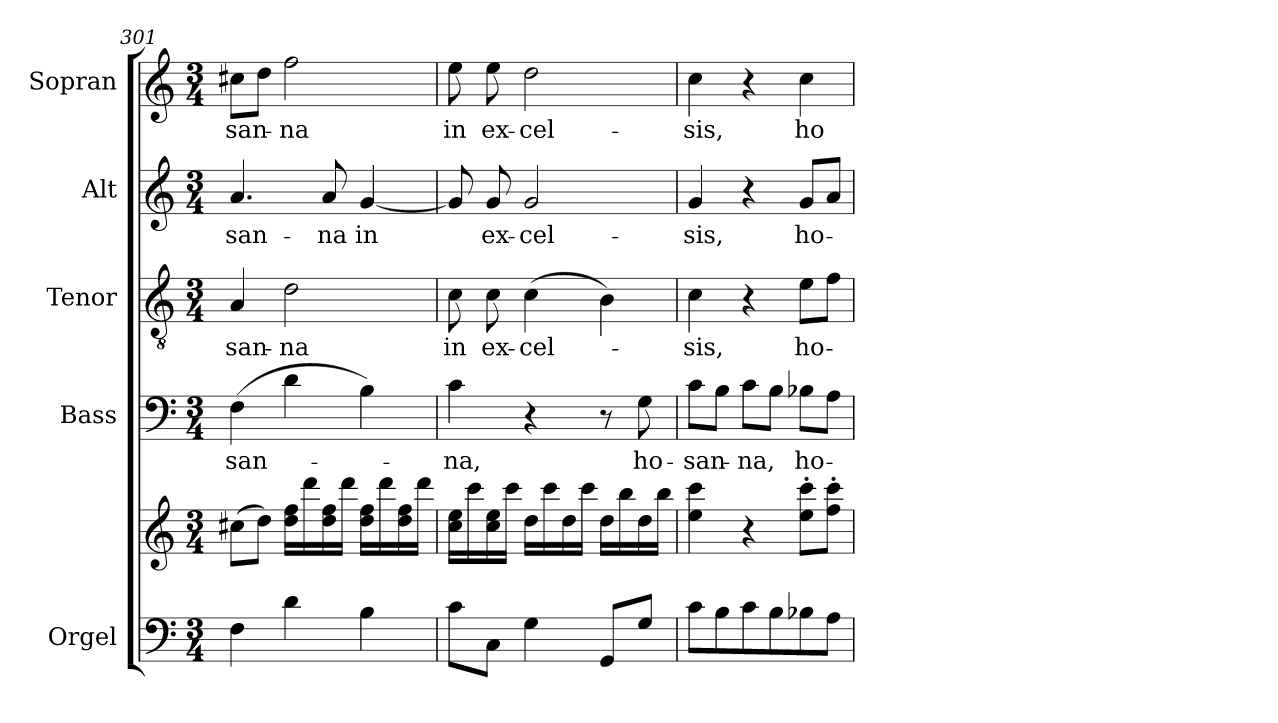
**kern	**kern	**kern	**text	**kern	**text	**kern	**text	**kern	**text
*part5	*part5	*part4	*part4	*part3	*part3	*part2	*part2	*part1	*part1
*staff6	*staff5	*staff4	*staff4	*staff3	*staff3	*staff2	*staff2	*staff1	*staff1
*I"Orgel	*	*I"Bass	*	*I"Tenor	*	*I"Alt	*	*I"Sopran	*
*	*	*I'B.	*	*I'T.	*	*I'A.	*	*I'S.	*
*clefF4	*clefG2	*clefF4	*	*clefGv2	*	*clefG2	*	*clefG2	*
*k[]	*k[]	*k[]	*	*k[]	*	*k[]	*	*k[]	*
*C:	*C:	*C:	*	*C:	*	*C:	*	*C:	*
*M3/4	*M3/4	*M3/4	*	*M3/4	*	*M3/4	*	*M3/4	*
=301	=301	=301	=301	=301	=301	=301	=301	=301	=301
!	!	!	!LO:LY:b	!	!LO:LY:b	!	!LO:LY:b	!	!LO:LY:b
4F\	(>8cc#X\L	(>4F\	-san-	4A/	-san-	4.a/	-san-	8cc#X\L	-san-
.	8dd\J)	.	.	.	.	.	.	8dd\J	.
!	!	!	!	!	!LO:LY:b	!	!	!	!LO:LY:b
4d\	16dd\ 16ff\LL	4d\	.	2d\	-na	.	.	2ff\	-na
.	16ddd\	.	.	.	.	.	.	.	.
!	!	!	!	!	!	!	!LO:LY:b	!	!
.	16dd\ 16ff\	.	.	.	.	8a/	-na	.	.
.	16ddd\JJ	.	.	.	.	.	.	.	.
!	!	!	!	!	!	!	!LO:LY:b	!	!
4B\	16dd\ 16ff\LL	4B\)	.	.	.	[4g/	in	.	.
.	16ddd\	.	.	.	.	.	.	.	.
.	16dd\ 16ff\	.	.	.	.	.	.	.	.
.	16ddd\JJ	.	.	.	.	.	.	.	.
!!LO:LB:g=z
=302	=302	=302	=302	=302	=302	=302	=302	=302	=302
!	!	!	!LO:LY:b	!	!LO:LY:b	!	!	!	!LO:LY:b
8c\L	16cc\ 16ee\LL	4c\	-na,	8c\	in	8g/]	.	8ee\	in
.	16ccc\	.	.	.	.	.	.	.	.
!	!	!	!	!	!LO:LY:b	!	!LO:LY:b	!	!LO:LY:b
8C\J	16cc\ 16ee\	.	.	8c\	ex-	8g/	ex-	8ee\	ex-
.	16ccc\JJ	.	.	.	.	.	.	.	.
!	!	!	!	!	!LO:LY:b	!	!LO:LY:b	!	!LO:LY:b
4G\	16dd\LL	4r	.	(>4c\	-cel-	2g/	-cel-	2dd\	-cel-
.	16ccc\	.	.	.	.	.	.	.	.
.	16dd\	.	.	.	.	.	.	.	.
.	16ccc\JJ	.	.	.	.	.	.	.	.
8GG/L	16dd\LL	8r	.	4B\)	.	.	.	.	.
.	16bb\	.	.	.	.	.	.	.	.
!	!	!	!LO:LY:b	!	!	!	!	!	!
8G/J	16dd\	8G\	ho-	.	.	.	.	.	.
.	16bb\JJ	.	.	.	.	.	.	.	.
=303	=303	=303	=303	=303	=303	=303	=303	=303	=303
!	!	!	!LO:LY:b	!	!LO:LY:b	!	!LO:LY:b	!	!LO:LY:b
8c\L	4ee\ 4ccc\	8c\L	-san-	4c\	-sis,	4g/	-sis,	4cc\	-sis,
8B\	.	8B\J	.	.	.	.	.	.	.
!	!	!	!LO:LY:b	!	!	!	!	!	!
8c\	4r	8c\L	-na,	4r	.	4r	.	4r	.
8B\	.	8B\J	.	.	.	.	.	.	.
!	!	!	!LO:LY:b	!	!LO:LY:b	!	!LO:LY:b	!	!LO:LY:b
8B-X\	8ee\'> 8ccc\'>L	8B-X\L	ho-	8e\L	ho-	8g/L	ho-	4cc\	ho-
8A\J	8ff\'> 8ccc\'>J	8A\J	.	8f\J	.	8a/J	.	.	.
=	=	=	=	=	=	=	=	=	=
*-	*-	*-	*-	*-	*-	*-	*-	*-	*-
